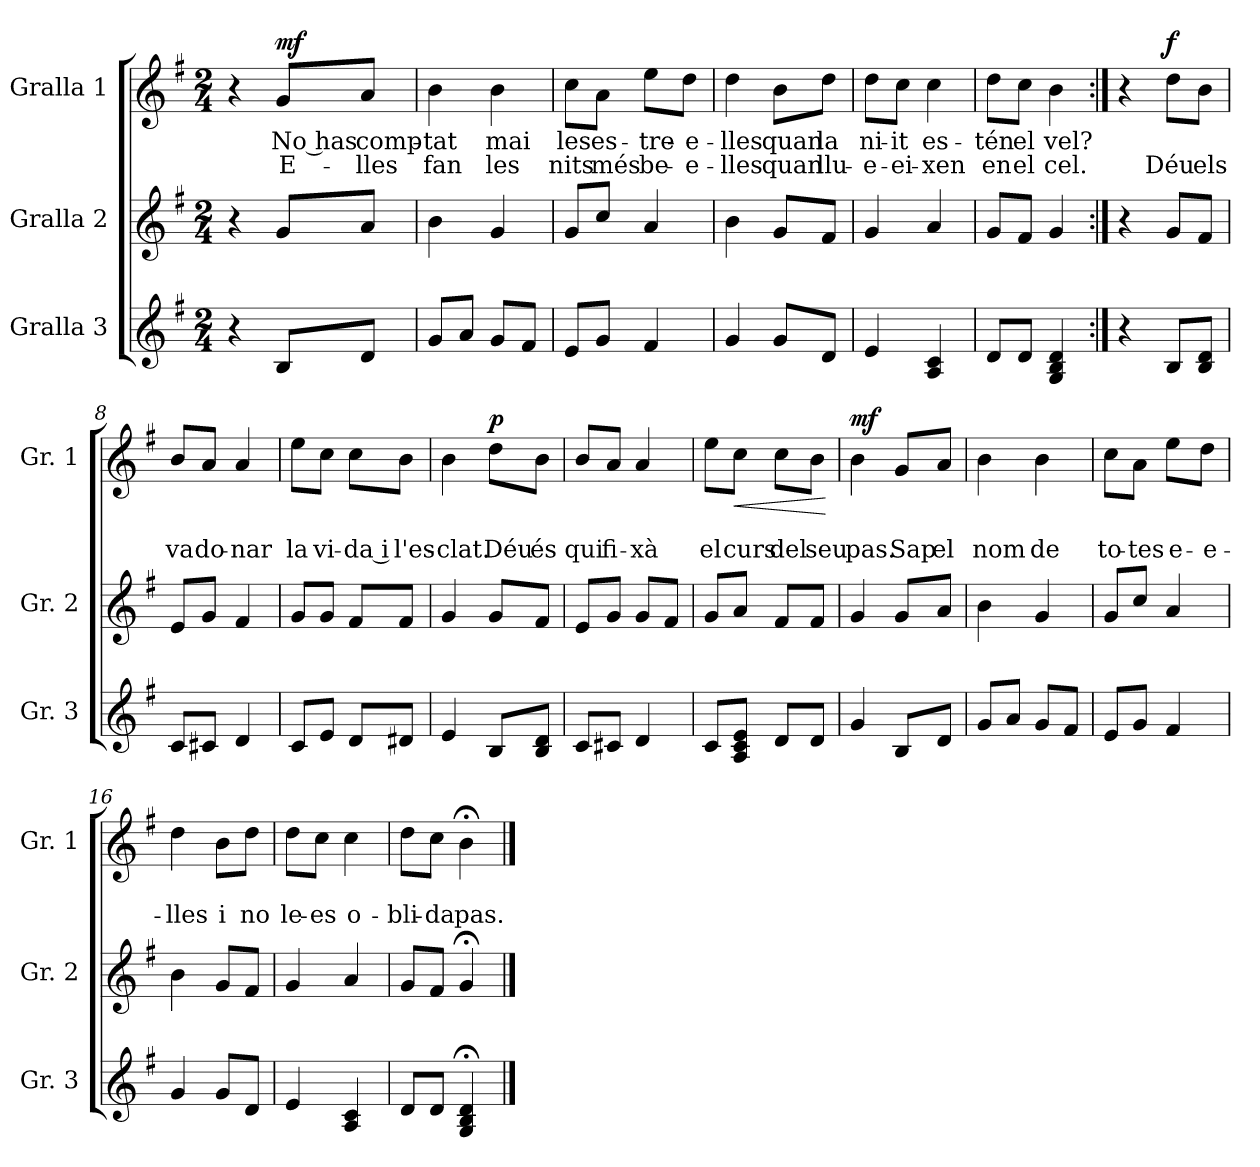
**kern	**kern	**kern	**text	**text	**dynam
*part3	*part2	*part1	*part1	*part1	*part1
*staff3	*staff2	*staff1	*staff1	*staff1	*staff1
*I"Gralla 3	*I"Gralla 2	*I"Gralla 1	*	*	*
*I'Gr. 3	*I'Gr. 2	*I'Gr. 1	*	*	*
*clefG2	*clefG2	*clefG2	*	*	*
*k[f#]	*k[f#]	*k[f#]	*	*	*
*M2/4	*M2/4	*M2/4	*	*	*
=1	=1	=1	=1	=1	=1
4r	4r	4r	.	.	.
!	!	!	!LO:LY:b	!LO:LY:b	!LO:DY:b
8B/L	8g/L	8g/L	No has	E-	mf
!	!	!	!LO:LY:b	!LO:LY:b	!
8d/J	8a/J	8a/J	comp-	-lles	.
=2	=2	=2	=2	=2	=2
!	!	!	!LO:LY:b	!LO:LY:b	!
8g/L	4b\	4b\	-tat	fan	.
8a/J	.	.	.	.	.
!	!	!	!LO:LY:b	!LO:LY:b	!
8g/L	4g/	4b\	mai	les	.
8f#/J	.	.	.	.	.
=3	=3	=3	=3	=3	=3
!	!	!	!LO:LY:b	!LO:LY:b	!
8e/L	8g/L	8cc\L	les	nits	.
!	!	!	!LO:LY:b	!LO:LY:b	!
8g/J	8cc/J	8a\J	es-	més	.
!	!	!	!LO:LY:b	!LO:LY:b	!
4f#/	4a/	8ee\L	-tre-	be-	.
!	!	!	!LO:LY:b	!LO:LY:b	!
.	.	8dd\J	-e-	-e-	.
=4	=4	=4	=4	=4	=4
!	!	!	!LO:LY:b	!LO:LY:b	!
4g/	4b\	4dd\	-lles	-lles	.
!	!	!	!LO:LY:b	!LO:LY:b	!
8g/L	8g/L	8b\L	quan	quan	.
!	!	!	!LO:LY:b	!LO:LY:b	!
8d/J	8f#/J	8dd\J	la	llu-	.
=5	=5	=5	=5	=5	=5
!	!	!	!LO:LY:b	!LO:LY:b	!
4e/	4g/	8dd\L	ni-	-e-	.
!	!	!	!LO:LY:b	!LO:LY:b	!
.	.	8cc\J	-it	-ei-	.
!	!	!	!LO:LY:b	!LO:LY:b	!
4A/ 4c/	4a/	4cc\	es-	-xen	.
=6	=6	=6	=6	=6	=6
!	!	!	!LO:LY:b	!LO:LY:b	!
8d/L	8g/L	8dd\L	-tén	en	.
!	!	!	!LO:LY:b	!LO:LY:b	!
8d/J	8f#/J	8cc\J	el	el	.
!	!	!	!LO:LY:b	!LO:LY:b	!
4G/ 4B/ 4d/	4g/	4b\	vel?	cel.	.
!!LO:LB:g=z
=7:|!	=7:|!	=7:|!	=7:|!	=7:|!	=7:|!
4r	4r	4r	.	.	.
!	!	!	!	!LO:LY:b	!LO:DY:b
8B/L	8g/L	8dd\L	.	Déu	f
!	!	!	!	!LO:LY:b	!
8B/ 8d/J	8f#/J	8b\J	.	els	.
=8	=8	=8	=8	=8	=8
!	!	!	!	!LO:LY:b	!
8c/L	8e/L	8b/L	.	va	.
!	!	!	!	!LO:LY:b	!
8c#X/J	8g/J	8a/J	.	do-	.
!	!	!	!	!LO:LY:b	!
4d/	4f#/	4a/	.	-nar	.
=9	=9	=9	=9	=9	=9
!	!	!	!	!LO:LY:b	!
8c/L	8g/L	8ee\L	.	la	.
!	!	!	!	!LO:LY:b	!
8e/J	8g/J	8cc\J	.	vi-	.
!	!	!	!	!LO:LY:b	!
8d/L	8f#/L	8cc\L	.	da i	.
!	!	!	!	!LO:LY:b	!
8d#X/J	8f#/J	8b\J	.	l'es-	.
=10	=10	=10	=10	=10	=10
!	!	!	!	!LO:LY:b	!
4e/	4g/	4b\	.	-clat.	.
!	!	!	!	!LO:LY:b	!LO:DY:b
8B/L	8g/L	8dd\L	.	Déu	p
!	!	!	!	!LO:LY:b	!
8B/ 8d/J	8f#/J	8b\J	.	és	.
=11	=11	=11	=11	=11	=11
!	!	!	!	!LO:LY:b	!
8c/L	8e/L	8b/L	.	qui	.
!	!	!	!	!LO:LY:b	!
8c#X/J	8g/J	8a/J	.	fi-	.
!	!	!	!	!LO:LY:b	!
4d/	8g/L	4a/	.	-xà	.
.	8f#/J	.	.	.	.
=12	=12	=12	=12	=12	=12
!	!	!	!	!LO:LY:b	!
8c/L	8g/L	8ee\L	.	el	.
!	!	!	!	!LO:LY:b	!LO:HP:b
8A/ 8c/ 8e/J	8a/J	8cc\J	.	curs	<
!	!	!	!	!LO:LY:b	!
8d/L	8f#/L	8cc\L	.	del	.
!	!	!	!	!LO:LY:b	!
8d/J	8f#/J	8b\J	.	seu	.
.	.	.	.	.	[
!!LO:LB:g=z
=13	=13	=13	=13	=13	=13
!	!	!	!	!LO:LY:b	!LO:DY:b
4g/	4g/	4b\	.	pas.	mf
!	!	!	!	!LO:LY:b	!
8B/L	8g/L	8g/L	.	Sap	.
!	!	!	!	!LO:LY:b	!
8d/J	8a/J	8a/J	.	el	.
=14	=14	=14	=14	=14	=14
!	!	!	!	!LO:LY:b	!
8g/L	4b\	4b\	.	nom	.
8a/J	.	.	.	.	.
!	!	!	!	!LO:LY:b	!
8g/L	4g/	4b\	.	de	.
8f#/J	.	.	.	.	.
=15	=15	=15	=15	=15	=15
!	!	!	!	!LO:LY:b	!
8e/L	8g/L	8cc\L	.	to-	.
!	!	!	!	!LO:LY:b	!
8g/J	8cc/J	8a\J	.	-tes	.
!	!	!	!	!LO:LY:b	!
4f#/	4a/	8ee\L	.	e-	.
!	!	!	!	!LO:LY:b	!
.	.	8dd\J	.	-e-	.
=16	=16	=16	=16	=16	=16
!	!	!	!	!LO:LY:b	!
4g/	4b\	4dd\	.	-lles	.
!	!	!	!	!LO:LY:b	!
8g/L	8g/L	8b\L	.	i	.
!	!	!	!	!LO:LY:b	!
8d/J	8f#/J	8dd\J	.	no	.
=17	=17	=17	=17	=17	=17
!	!	!	!	!LO:LY:b	!
4e/	4g/	8dd\L	.	le-	.
!	!	!	!	!LO:LY:b	!
.	.	8cc\J	.	-es	.
!	!	!	!	!LO:LY:b	!
4A/ 4c/	4a/	4cc\	.	o-	.
=18	=18	=18	=18	=18	=18
!	!	!	!	!LO:LY:b	!
8d/L	8g/L	8dd\L	.	-bli-	.
!	!	!	!	!LO:LY:b	!
8d/J	8f#/J	8cc\J	.	-da	.
!	!	!	!	!LO:LY:b	!
4G/;< 4B/;< 4d/;<	4g;</	4b;<\	.	pas.	.
==	==	==	==	==	==
*-	*-	*-	*-	*-	*-
